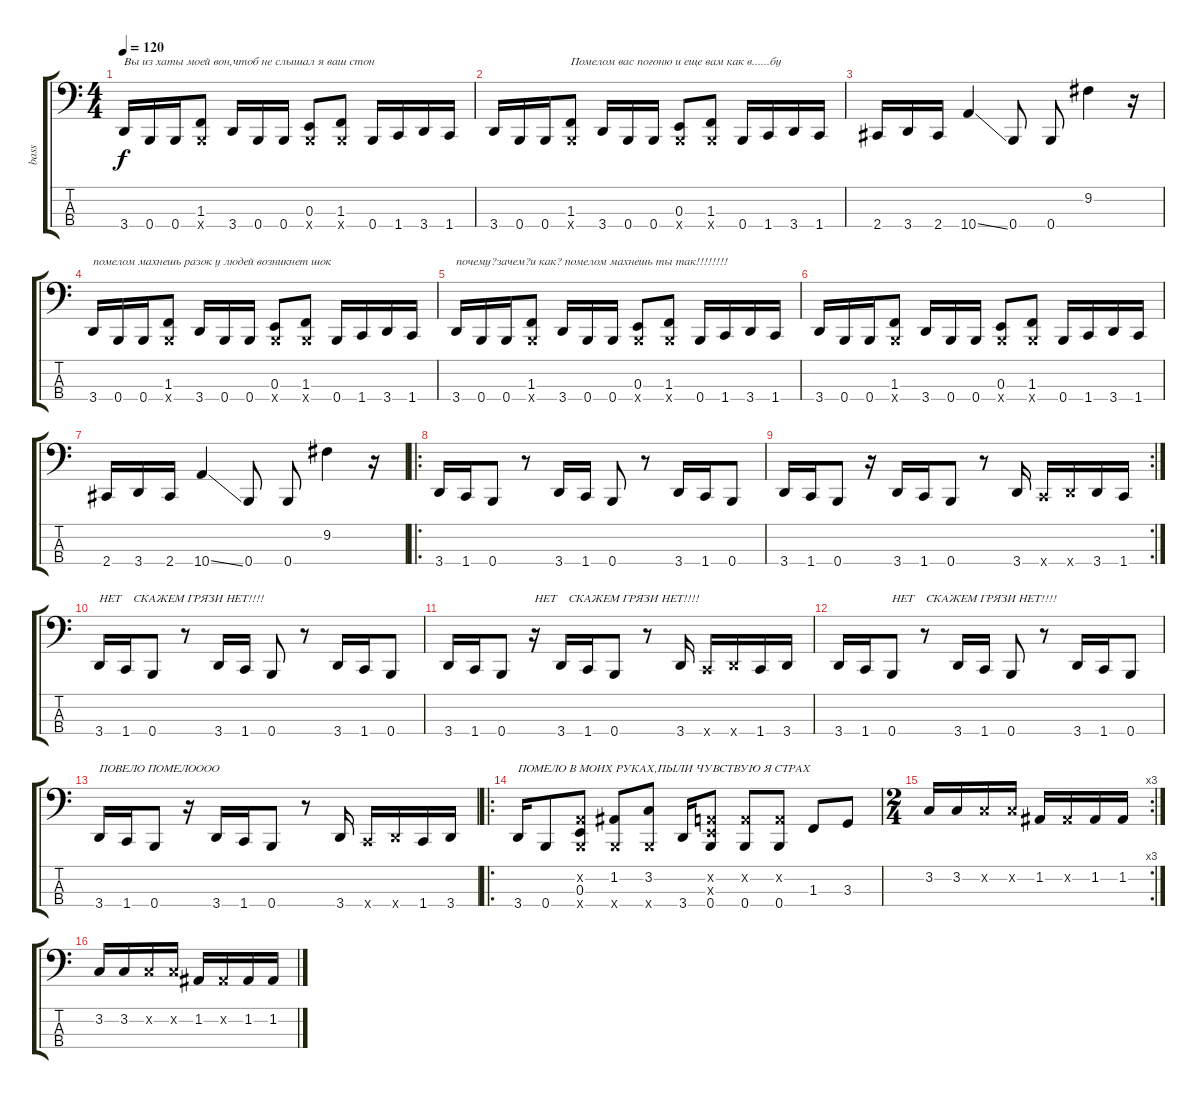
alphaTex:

\track ("bass" "bass") {instrument slapbass2}
\staff {score tabs}
\tuning (D2 A1 E1 B0) {hide}
\ts (4 4)
\tempo 120
\clef f4
\ks c
3.4.16{txt "Вы из хаты моей вон,чтоб не слышал я ваш стон" dy f} 0.4.16 0.4.16 (1.3 0.4{x}).8 3.4.16 0.4.16 0.4.16 (0.3 0.4{x}).8 (1.3 0.4{x}).8 0.4.16 1.4.16 3.4.16 1.4.16 |
3.4.16 0.4.16 0.4.16 (1.3 0.4{x}).8{txt "Помелом вас погоню и еще вам как в......бу"} 3.4.16 0.4.16 0.4.16 (0.3 0.4{x}).8 (1.3 0.4{x}).8 0.4.16 1.4.16 3.4.16 1.4.16 |
2.4.16 3.4.16 2.4.16 10.4{ss}.4 0.4.8 0.4.8 9.2.4 r.16 |
3.4.16{txt "помелом махнешь разок у людей возникнет шок"} 0.4.16 0.4.16 (1.3 0.4{x}).8 3.4.16 0.4.16 0.4.16 (0.3 0.4{x}).8 (1.3 0.4{x}).8 0.4.16 1.4.16 3.4.16 1.4.16 |
3.4.16{txt "почему?зачем?и как? помелом махнешь ты так!!!!!!!!"} 0.4.16 0.4.16 (1.3 0.4{x}).8 3.4.16 0.4.16 0.4.16 (0.3 0.4{x}).8 (1.3 0.4{x}).8 0.4.16 1.4.16 3.4.16 1.4.16 |
3.4.16 0.4.16 0.4.16 (1.3 0.4{x}).8 3.4.16 0.4.16 0.4.16 (0.3 0.4{x}).8 (1.3 0.4{x}).8 0.4.16 1.4.16 3.4.16 1.4.16 |
2.4.16 3.4.16 2.4.16 10.4{ss}.4 0.4.8 0.4.8 9.2.4 r.16 |
\ro
3.4.16 1.4.16 0.4.8 r.8 3.4.16 1.4.16 0.4.8 r.8 3.4.16 1.4.16 0.4.8 |
\rc 2
3.4.16 1.4.16 0.4.8 r.16 3.4.16 1.4.16 0.4.8 r.8 3.4.16 1.4{x}.16 3.4{x}.16 3.4.16 1.4.16 |
3.4.16{txt "НЕТ    СКАЖЕМ ГРЯЗИ НЕТ!!!!"} 1.4.16 0.4.8 r.8 3.4.16 1.4.16 0.4.8 r.8 3.4.16 1.4.16 0.4.8 |
3.4.16 1.4.16 0.4.8 r.16{txt "НЕТ    СКАЖЕМ ГРЯЗИ НЕТ!!!!"} 3.4.16 1.4.16 0.4.8 r.8 3.4.16 1.4{x}.16 3.4{x}.16 1.4.16 3.4.16 |
3.4.16 1.4.16 0.4.8{txt "НЕТ    СКАЖЕМ ГРЯЗИ НЕТ!!!!"} r.8 3.4.16 1.4.16 0.4.8 r.8 3.4.16 1.4.16 0.4.8 |
3.4.16{txt "ПОВЕЛО ПОМЕЛОООО"} 1.4.16 0.4.8 r.16 3.4.16 1.4.16 0.4.8 r.8 3.4.16 1.4{x}.16 3.4{x}.16 1.4.16 3.4.16 |
\ro
3.4.16{txt "ПОМЕЛО В МОИХ РУКАХ,ПЫЛИ ЧУВСТВУЮ Я СТРАХ"} 0.4.8 (0.2{x} 0.3 0.4{x}).8 (1.2 0.4{x}).8 (3.2 0.4{x}).8 3.4.16 (0.2{x} 0.3{x} 0.4).8 (0.2{x} 0.4).8 (0.2{x} 0.4).8 1.3.8 3.3.8 |
\rc 3
\ts (2 4)
3.2.16 3.2.16 3.2{x}.16 3.2{x}.16 1.2.16 1.2{x}.16 1.2.16 1.2.16 |
3.2.16 3.2.16 3.2{x}.16 3.2{x}.16 1.2.16 1.2{x}.16 1.2.16 1.2.16
